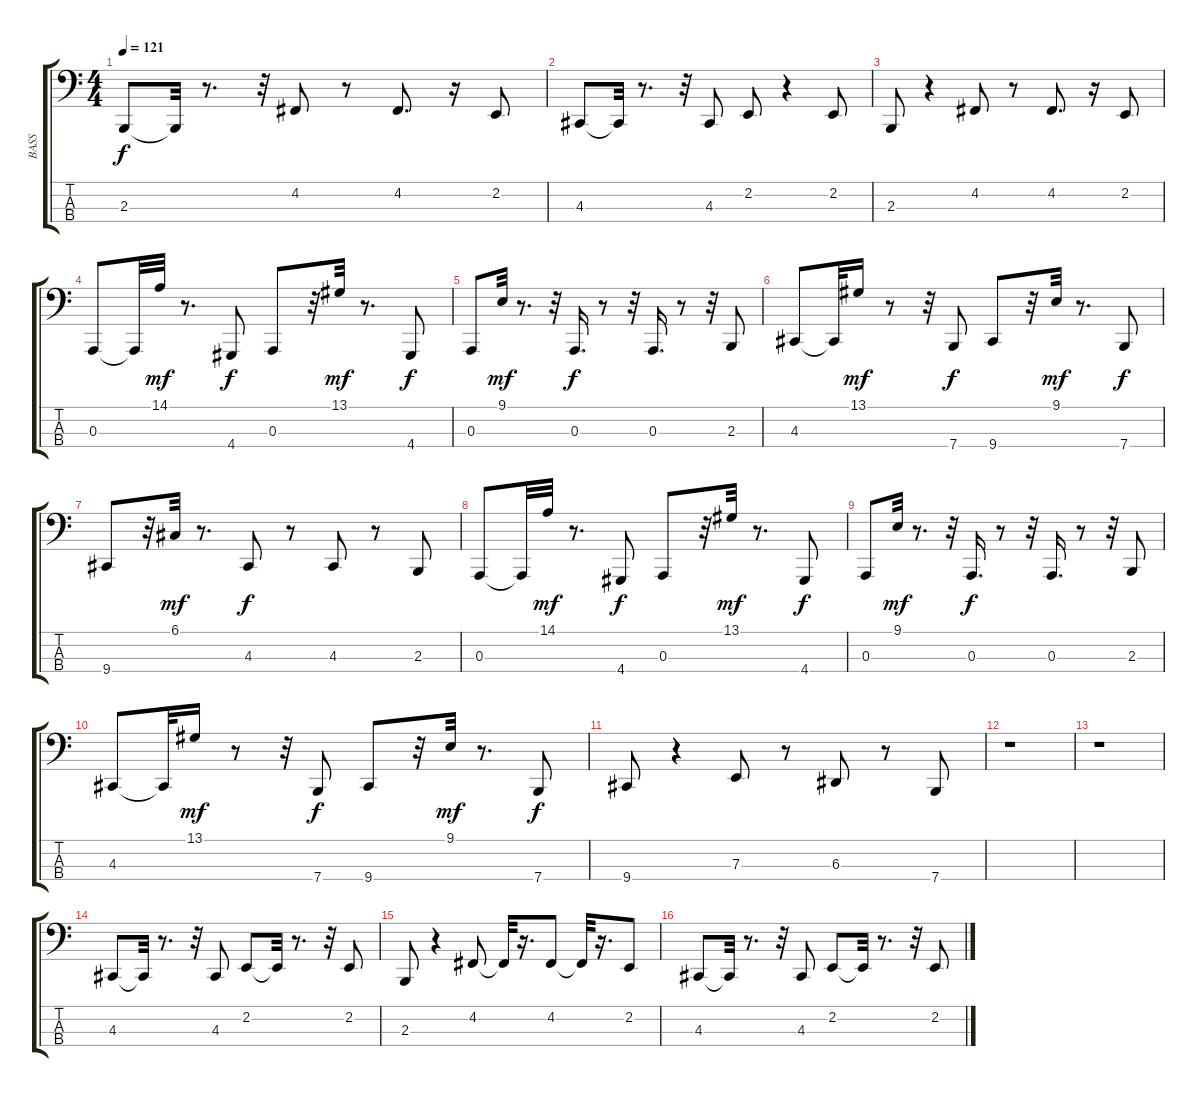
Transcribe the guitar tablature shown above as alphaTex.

\track ("BASS" "BASS") {instrument lead8bassandlead}
\staff {score tabs}
\tuning (G2 D2 A1 E1) {hide}
\ts (4 4)
\tempo 121
\clef f4
\ks c
2.3.8{dy f} 2.3{t}.32 r.8{d} r.32 4.2.8 r.8 4.2.8{d} r.16 2.2.8 |
4.3.8 4.3{t}.32 r.8{d} r.32 4.3.8 2.2.8 r.4 2.2.8 |
2.3.8 r.4 4.2.8 r.8 4.2.8{d} r.16 2.2.8 |
0.3.8 0.3{t}.32 14.1.32{dy mf} r.8{d} 4.4.8{dy f} 0.3.8 r.32 13.1.32{dy mf} r.8{d} 4.4.8{dy f} |
0.3.8 9.1.32{dy mf} r.8{d} r.32 0.3.16{d dy f} r.8 r.32 0.3.16{d} r.8 r.32 2.3.8 |
4.3.8 4.3{t}.32 13.1.16{dy mf} r.8 r.32 7.4.8{dy f} 9.4.8 r.32 9.1.32{dy mf} r.8{d} 7.4.8{dy f} |
9.4.8 r.32 6.1.32{dy mf} r.8{d} 4.3.8{dy f} r.8 4.3.8 r.8 2.3.8 |
0.3.8 0.3{t}.32 14.1.32{dy mf} r.8{d} 4.4.8{dy f} 0.3.8 r.32 13.1.32{dy mf} r.8{d} 4.4.8{dy f} |
0.3.8 9.1.32{dy mf} r.8{d} r.32 0.3.16{d dy f} r.8 r.32 0.3.16{d} r.8 r.32 2.3.8 |
4.3.8 4.3{t}.32 13.1.16{dy mf} r.8 r.32 7.4.8{dy f} 9.4.8 r.32 9.1.32{dy mf} r.8{d} 7.4.8{dy f} |
9.4.8 r.4 7.3.8 r.8 6.3.8 r.8 7.4.8 |
r.1 |
r.1 |
4.3.8 4.3{t}.32 r.8{d} r.32 4.3.8 2.2.8 2.2{t}.32 r.8{d} r.32 2.2.8 |
2.3.8 r.4 4.2.8 4.2{t}.32 r.16{d} 4.2.8 4.2{t}.32 r.16{d} 2.2.8 |
4.3.8 4.3{t}.32 r.8{d} r.32 4.3.8 2.2.8 2.2{t}.32 r.8{d} r.32 2.2.8
